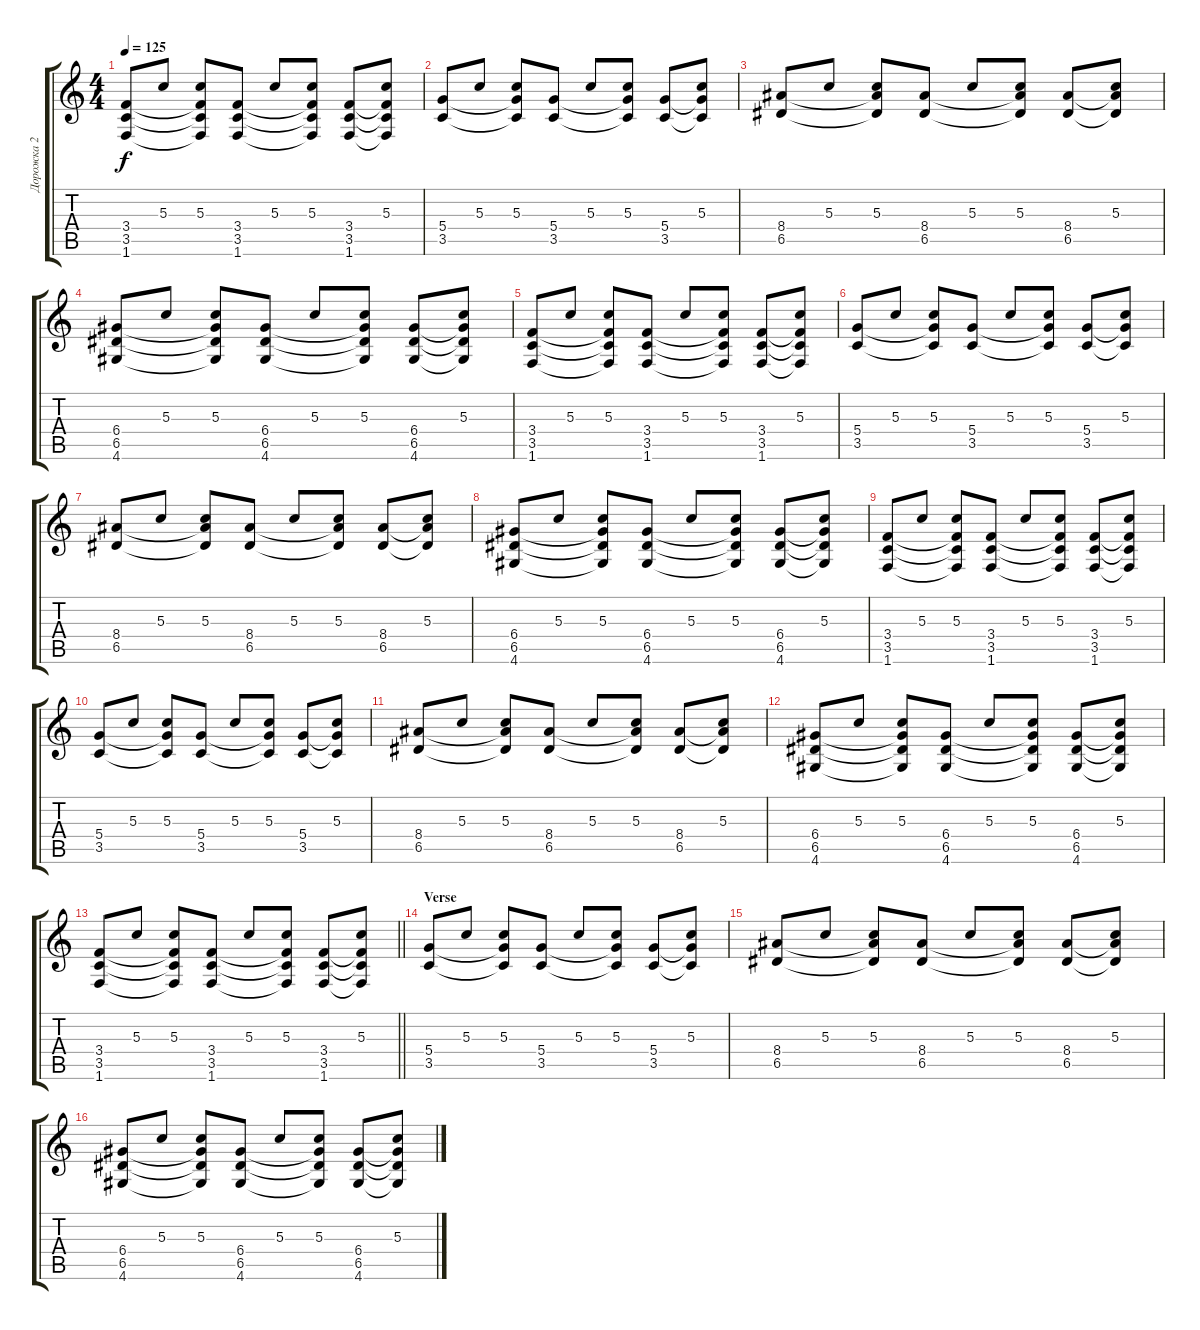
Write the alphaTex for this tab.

\track ("Дорожка 2" "Дорожка 2") {instrument acousticguitarsteel}
\staff {score tabs}
\tuning (E4 B3 G3 D3 A2 E2) {hide}
\ts (4 4)
\tempo 125
\clef g2
\ks c
(3.4 3.5 1.6).8{dy f} 5.3.8 (5.3 3.4{t} 3.5{t} 1.6{t}).8 (3.4 3.5 1.6).8 5.3.8 (5.3 3.4{t} 3.5{t} 1.6{t}).8 (3.4 3.5 1.6).8 (5.3 3.4{t} 3.5{t} 1.6{t}).8 |
(5.4 3.5).8 5.3.8 (5.3 5.4{t} 3.5{t}).8 (5.4 3.5).8 5.3.8 (5.3 5.4{t} 3.5{t}).8 (5.4 3.5).8 (5.3 5.4{t} 3.5{t}).8 |
(8.4 6.5).8 5.3.8 (5.3 8.4{t} 6.5{t}).8 (8.4 6.5).8 5.3.8 (5.3 8.4{t} 6.5{t}).8 (8.4 6.5).8 (5.3 8.4{t} 6.5{t}).8 |
(6.4 6.5 4.6).8 5.3.8 (5.3 6.4{t} 6.5{t} 4.6{t}).8 (6.4 6.5 4.6).8 5.3.8 (5.3 6.4{t} 6.5{t} 4.6{t}).8 (6.4 6.5 4.6).8 (5.3 6.4{t} 6.5{t} 4.6{t}).8 |
(3.4 3.5 1.6).8 5.3.8 (5.3 3.4{t} 3.5{t} 1.6{t}).8 (3.4 3.5 1.6).8 5.3.8 (5.3 3.4{t} 3.5{t} 1.6{t}).8 (3.4 3.5 1.6).8 (5.3 3.4{t} 3.5{t} 1.6{t}).8 |
(5.4 3.5).8 5.3.8 (5.3 5.4{t} 3.5{t}).8 (5.4 3.5).8 5.3.8 (5.3 5.4{t} 3.5{t}).8 (5.4 3.5).8 (5.3 5.4{t} 3.5{t}).8 |
(8.4 6.5).8 5.3.8 (5.3 8.4{t} 6.5{t}).8 (8.4 6.5).8 5.3.8 (5.3 8.4{t} 6.5{t}).8 (8.4 6.5).8 (5.3 8.4{t} 6.5{t}).8 |
(6.4 6.5 4.6).8 5.3.8 (5.3 6.4{t} 6.5{t} 4.6{t}).8 (6.4 6.5 4.6).8 5.3.8 (5.3 6.4{t} 6.5{t} 4.6{t}).8 (6.4 6.5 4.6).8 (5.3 6.4{t} 6.5{t} 4.6{t}).8 |
(3.4 3.5 1.6).8 5.3.8 (5.3 3.4{t} 3.5{t} 1.6{t}).8 (3.4 3.5 1.6).8 5.3.8 (5.3 3.4{t} 3.5{t} 1.6{t}).8 (3.4 3.5 1.6).8 (5.3 3.4{t} 3.5{t} 1.6{t}).8 |
(5.4 3.5).8 5.3.8 (5.3 5.4{t} 3.5{t}).8 (5.4 3.5).8 5.3.8 (5.3 5.4{t} 3.5{t}).8 (5.4 3.5).8 (5.3 5.4{t} 3.5{t}).8 |
(8.4 6.5).8 5.3.8 (5.3 8.4{t} 6.5{t}).8 (8.4 6.5).8 5.3.8 (5.3 8.4{t} 6.5{t}).8 (8.4 6.5).8 (5.3 8.4{t} 6.5{t}).8 |
(6.4 6.5 4.6).8 5.3.8 (5.3 6.4{t} 6.5{t} 4.6{t}).8 (6.4 6.5 4.6).8 5.3.8 (5.3 6.4{t} 6.5{t} 4.6{t}).8 (6.4 6.5 4.6).8 (5.3 6.4{t} 6.5{t} 4.6{t}).8 |
\barLineRight lightlight
(3.4 3.5 1.6).8 5.3.8 (5.3 3.4{t} 3.5{t} 1.6{t}).8 (3.4 3.5 1.6).8 5.3.8 (5.3 3.4{t} 3.5{t} 1.6{t}).8 (3.4 3.5 1.6).8 (5.3 3.4{t} 3.5{t} 1.6{t}).8 |
\section ("" "Verse")
(5.4 3.5).8 5.3.8 (5.3 5.4{t} 3.5{t}).8 (5.4 3.5).8 5.3.8 (5.3 5.4{t} 3.5{t}).8 (5.4 3.5).8 (5.3 5.4{t} 3.5{t}).8 |
(8.4 6.5).8 5.3.8 (5.3 8.4{t} 6.5{t}).8 (8.4 6.5).8 5.3.8 (5.3 8.4{t} 6.5{t}).8 (8.4 6.5).8 (5.3 8.4{t} 6.5{t}).8 |
(6.4 6.5 4.6).8 5.3.8 (5.3 6.4{t} 6.5{t} 4.6{t}).8 (6.4 6.5 4.6).8 5.3.8 (5.3 6.4{t} 6.5{t} 4.6{t}).8 (6.4 6.5 4.6).8 (5.3 6.4{t} 6.5{t} 4.6{t}).8
